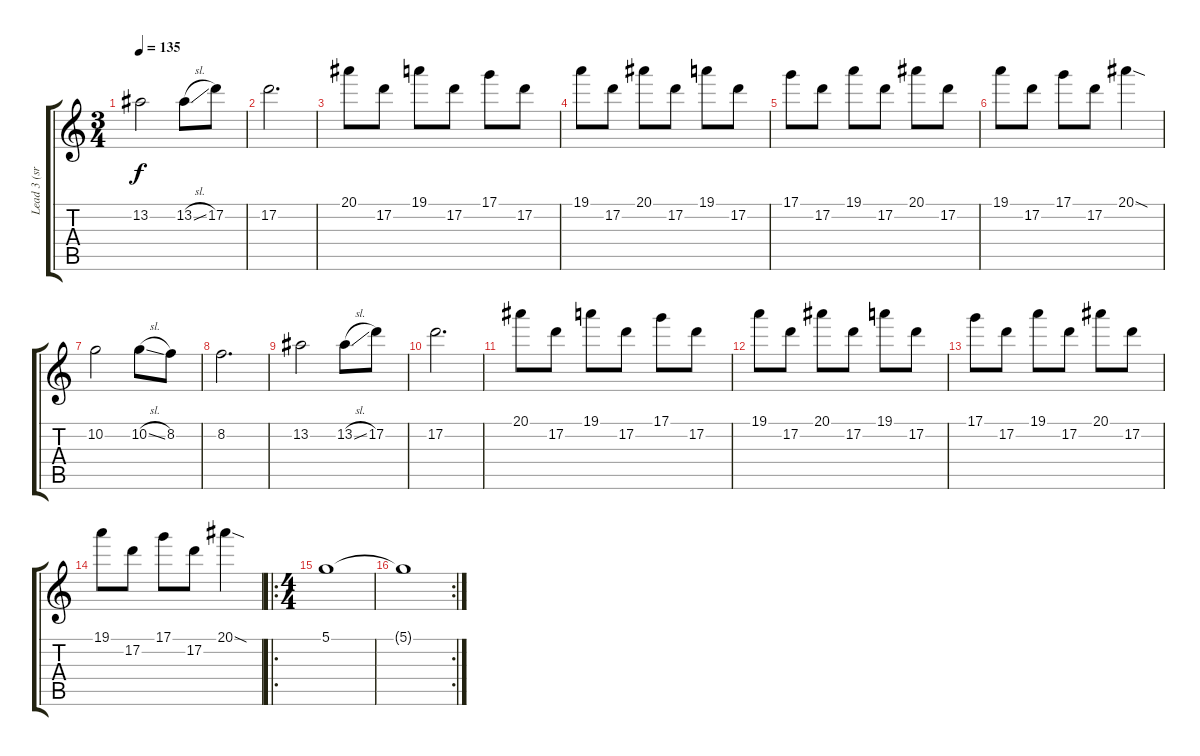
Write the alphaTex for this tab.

\track ("Lead 3 (srsly)" "Lead 3 (sr") {instrument overdrivenguitar}
\staff {score tabs}
\tuning (D4 A3 F3 C3 G2 D2) {hide}
\ts (3 4)
\tempo 135
\clef g2
\ks c
13.2.2{dy f} 13.2{sl}.8 17.2.8 |
17.2.2{d} |
20.1.8 17.2.8 19.1.8 17.2.8 17.1.8 17.2.8 |
19.1.8 17.2.8 20.1.8 17.2.8 19.1.8 17.2.8 |
17.1.8 17.2.8 19.1.8 17.2.8 20.1.8 17.2.8 |
19.1.8 17.2.8 17.1.8 17.2.8 20.1{sod}.4 |
10.2.2 10.2{sl}.8 8.2.8 |
8.2.2{d} |
13.2.2 13.2{sl}.8 17.2.8 |
17.2.2{d} |
20.1.8 17.2.8 19.1.8 17.2.8 17.1.8 17.2.8 |
19.1.8 17.2.8 20.1.8 17.2.8 19.1.8 17.2.8 |
17.1.8 17.2.8 19.1.8 17.2.8 20.1.8 17.2.8 |
19.1.8 17.2.8 17.1.8 17.2.8 20.1{sod}.4 |
\ro
\ts (4 4)
5.1.1{volume 0} |
\rc 2
5.1{t}.1
